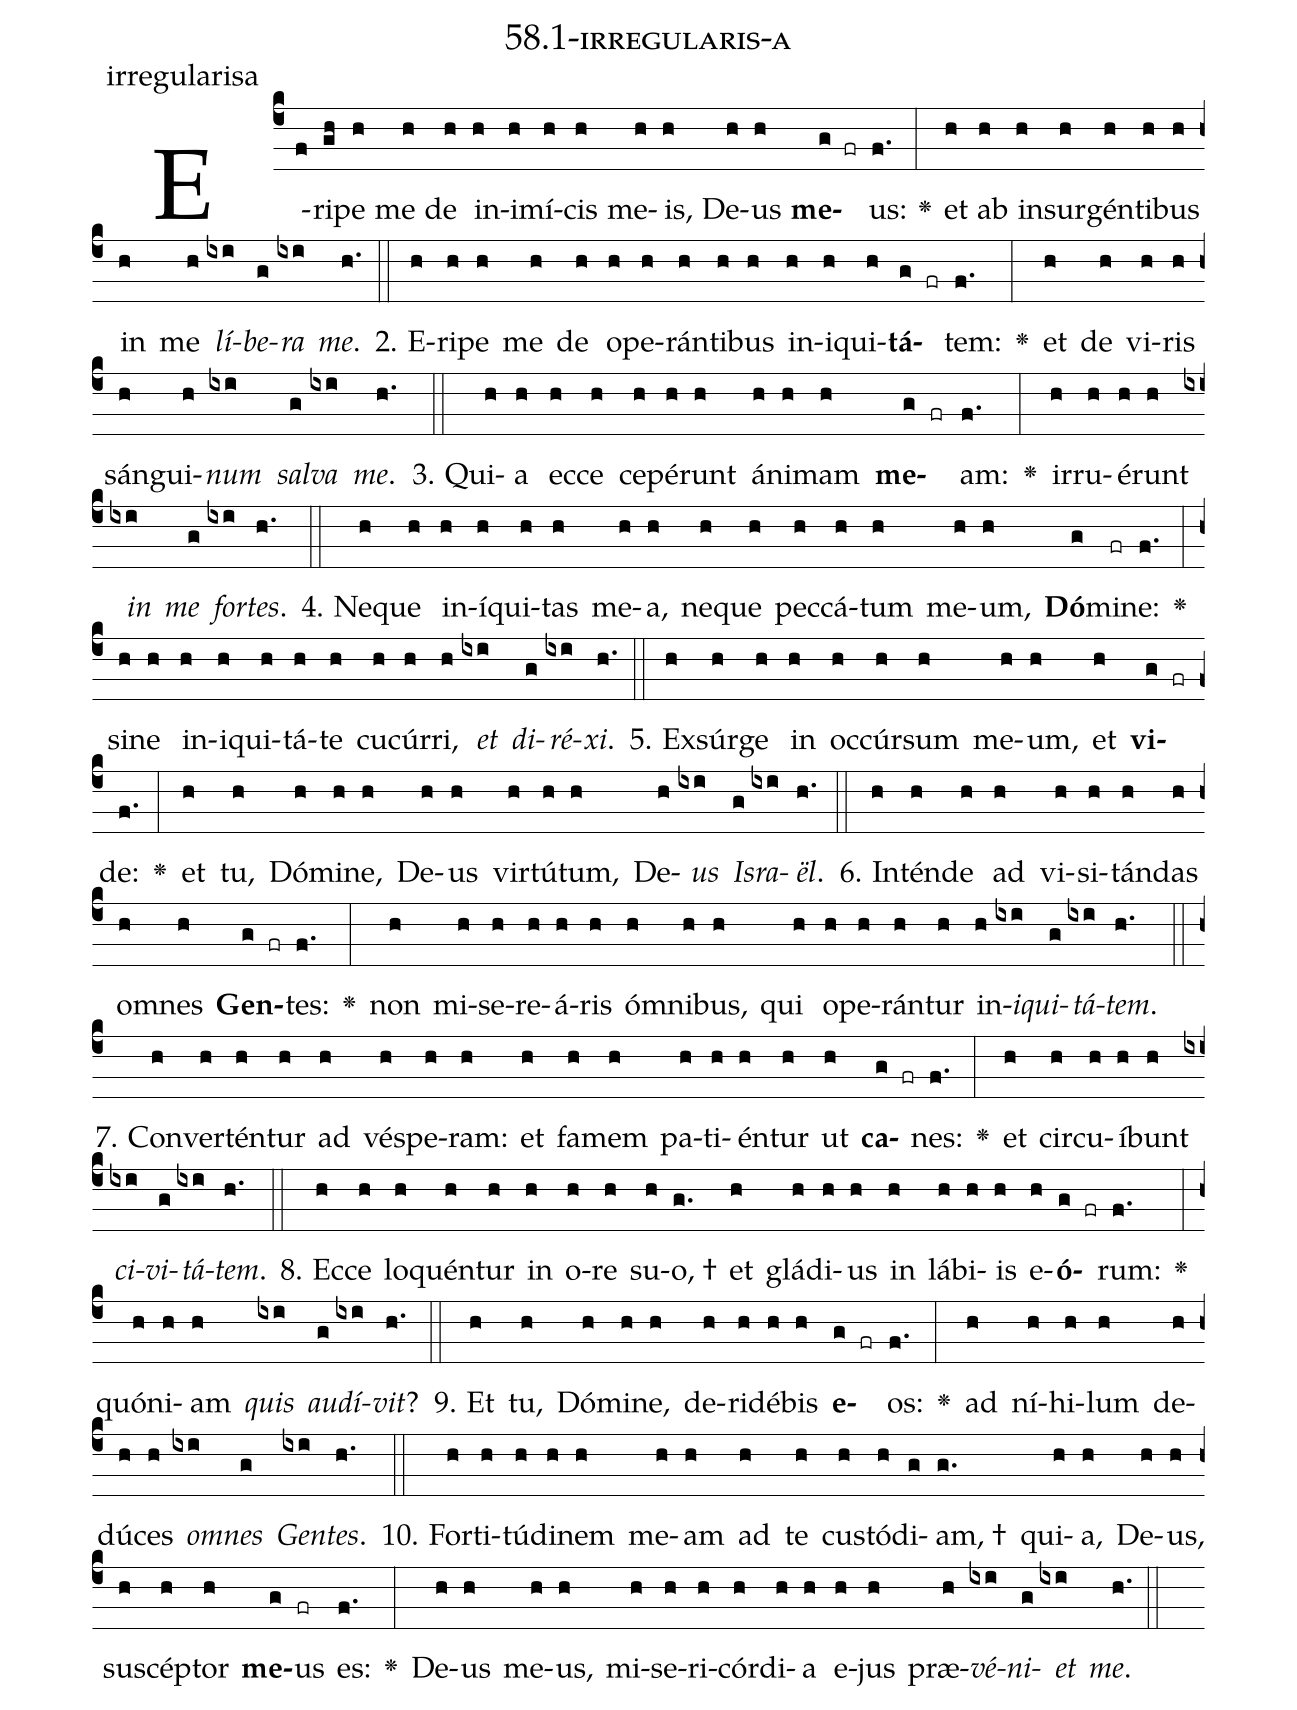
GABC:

name: 58.1-irregularis-a;
annotation: irregularisa;
%%
(c4)E(f)ri(gh)pe(h) me(h) de(h) in(h)i(h)mí(h)cis(h) me(h)is,(h) De(h)us(h) <b>me</b>(g fr)us:(f.) <v>\greheightstar</v>(:) et(h) ab(h) in(h)sur(h)gén(h)ti(h)bus(h) in(h) me(h) <i>lí</i>(ixi)<i>be</i>(g)<i>ra</i>(ixi) <i>me</i>.(h.) (::)
2. E(h)ri(h)pe(h) me(h) de(h) o(h)pe(h)rán(h)ti(h)bus(h) in(h)i(h)qui(h)<b>tá</b>(g fr)tem:(f.) <v>\greheightstar</v>(:) et(h) de(h) vi(h)ris(h) sán(h)gui(h)<i>num</i>(ixi) <i>sal</i>(g)<i>va</i>(ixi) <i>me</i>.(h.) (::)
3. Qui(h)a(h) ec(h)ce(h) ce(h)pé(h)runt(h) á(h)ni(h)mam(h) <b>me</b>(g fr)am:(f.) <v>\greheightstar</v>(:) ir(h)ru(h)é(h)runt(h) <i>in</i>(ixi) <i>me</i>(g) <i>for</i>(ixi)<i>tes</i>.(h.) (::)
4. Ne(h)que(h) in(h)í(h)qui(h)tas(h) me(h)a,(h) ne(h)que(h) pec(h)cá(h)tum(h) me(h)um,(h) <b>Dó</b>(g)mi(fr)ne:(f.) <v>\greheightstar</v>(:) si(h)ne(h) in(h)i(h)qui(h)tá(h)te(h) cu(h)cúr(h)ri,(h) <i>et</i>(ixi) <i>di</i>(g)<i>ré</i>(ixi)<i>xi</i>.(h.) (::)
5. Ex(h)súr(h)ge(h) in(h) oc(h)cúr(h)sum(h) me(h)um,(h) et(h) <b>vi</b>(g fr)de:(f.) <v>\greheightstar</v>(:) et(h) tu,(h) Dó(h)mi(h)ne,(h) De(h)us(h) vir(h)tú(h)tum,(h) De(h)<i>us</i>(ixi) <i>Is</i>(g)<i>ra</i>(ixi)<i>ël</i>.(h.) (::)
6. In(h)tén(h)de(h) ad(h) vi(h)si(h)tán(h)das(h) om(h)nes(h) <b>Gen</b>(g fr)tes:(f.) <v>\greheightstar</v>(:) non(h) mi(h)se(h)re(h)á(h)ris(h) óm(h)ni(h)bus,(h) qui(h) o(h)pe(h)rán(h)tur(h) in(h)<i>i</i>(ixi)<i>qui</i>(g)<i>tá</i>(ixi)<i>tem</i>.(h.) (::)
7. Con(h)ver(h)tén(h)tur(h) ad(h) vés(h)pe(h)ram:(h) et(h) fa(h)mem(h) pa(h)ti(h)én(h)tur(h) ut(h) <b>ca</b>(g fr)nes:(f.) <v>\greheightstar</v>(:) et(h) cir(h)cu(h)í(h)bunt(h) <i>ci</i>(ixi)<i>vi</i>(g)<i>tá</i>(ixi)<i>tem</i>.(h.) (::)
8. Ec(h)ce(h) lo(h)quén(h)tur(h) in(h) o(h)re(h) su(h)o, †(g.) et(h) glá(h)di(h)us(h) in(h) lá(h)bi(h)is(h) e(h)<b>ó</b>(g fr)rum:(f.) <v>\greheightstar</v>(:) quón(h)i(h)am(h) <i>quis</i>(ixi) <i>au</i>(g)<i>dí</i>(ixi)<i>vit</i>?(h.) (::)
9. Et(h) tu,(h) Dó(h)mi(h)ne,(h) de(h)ri(h)dé(h)bis(h) <b>e</b>(g fr)os:(f.) <v>\greheightstar</v>(:) ad(h) ní(h)hi(h)lum(h) de(h)dú(h)ces(h) <i>om</i>(ixi)<i>nes</i>(g) <i>Gen</i>(ixi)<i>tes</i>.(h.) (::)
10. For(h)ti(h)tú(h)di(h)nem(h) me(h)am(h) ad(h) te(h) cus(h)tó(h)di(g)am, †(g.) qui(h)a,(h) De(h)us,(h) su(h)scép(h)tor(h) <b>me</b>(g)us(fr) es:(f.) <v>\greheightstar</v>(:) De(h)us(h) me(h)us,(h) mi(h)se(h)ri(h)cór(h)di(h)a(h) e(h)jus(h) præ(h)<i>vé</i>(ixi)<i>ni</i>(g)<i>et</i>(ixi) <i>me</i>.(h.) (::)
